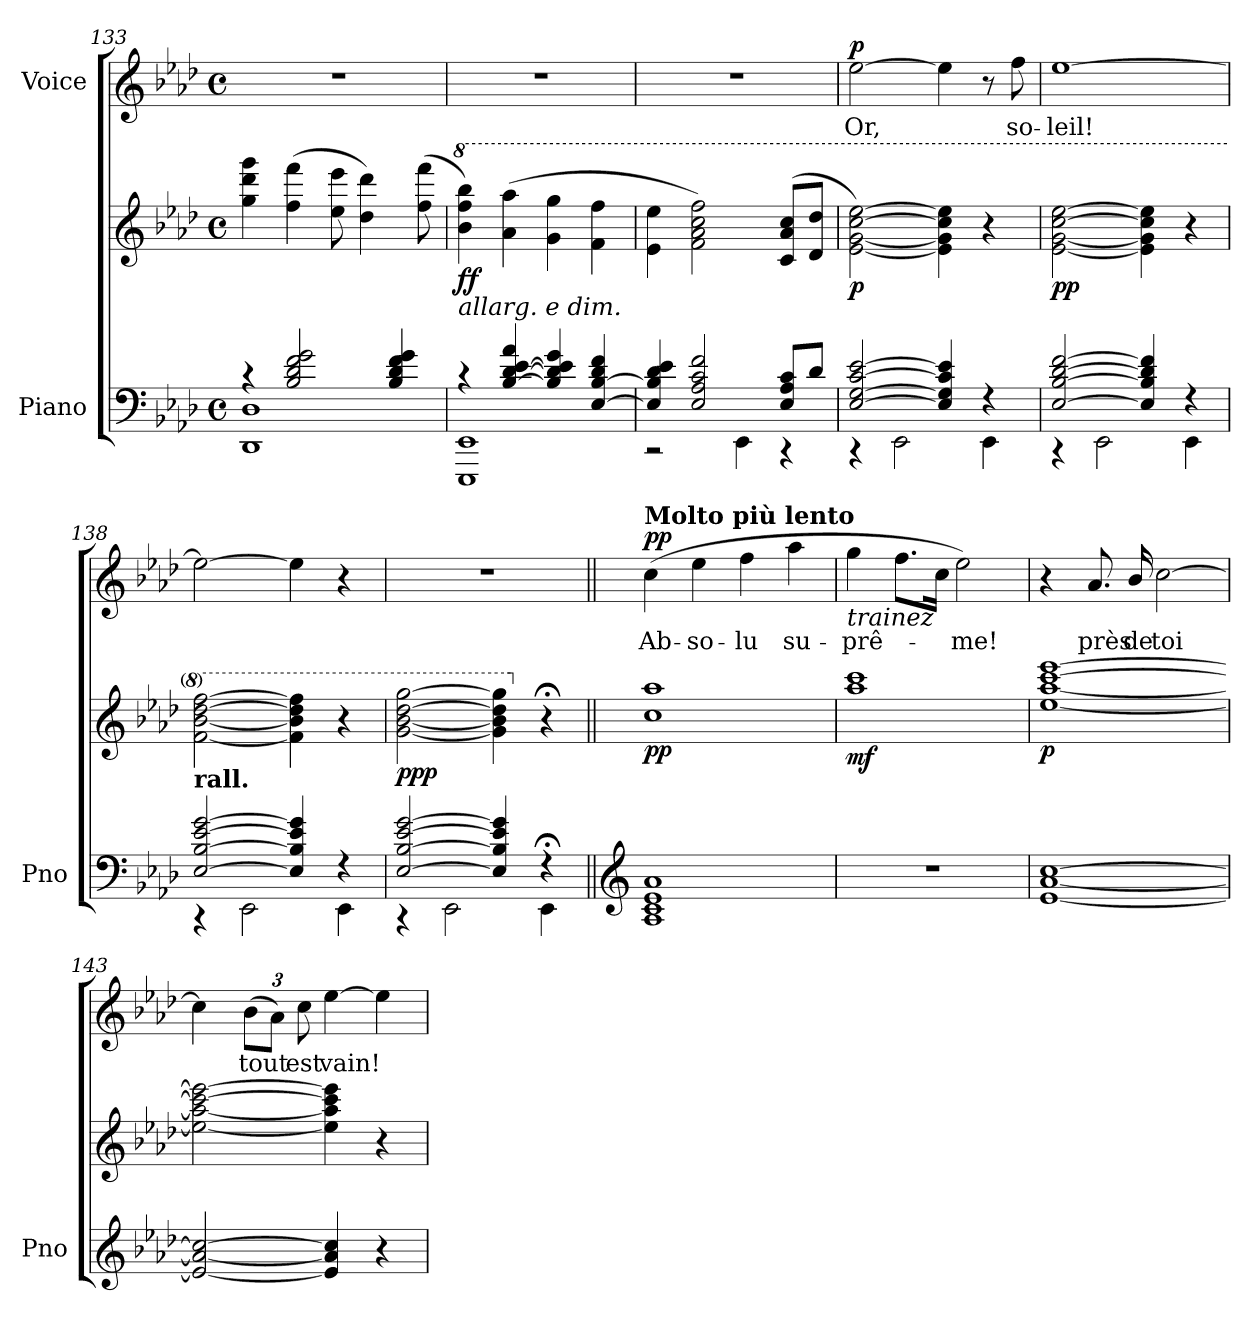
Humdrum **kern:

**kern	**kern	**dynam	**kern	**text	**dynam
*part2	*part2	*part2	*part1	*part1	*part1
*staff3	*staff2	*staff2/3	*staff1	*staff1	*staff1
*I"Piano	*	*	*I"Voice	*	*
*I'Pno	*	*	*	*	*
*clefF4	*clefG2	*	*clefG2	*	*
*k[b-e-a-d-]	*k[b-e-a-d-]	*	*k[b-e-a-d-]	*	*
*M4/4	*M4/4	*	*M4/4	*	*
*met(c)	*met(c)	*	*met(c)	*	*
=133	=133	=133	=133	=133	=133
*^	*	*	*	*	*
4r	1DD- 1D-	4gg\ 4ddd-\ 4ggg\	.	1r	.	.
2B-/ 2d-/ 2f/ 2g/	.	(4ff\ 4fff\	.	.	.	.
.	.	8ee-\ 8eee-\	.	.	.	.
.	.	4dd-\ 4ddd-\)	.	.	.	.
4B-/ 4d-/ 4f/ 4g/	.	.	.	.	.	.
.	.	(8ff\ 8fff\	.	.	.	.
=134	=134	=134	=134	=134	=134	=134
*	*	*8va	*	*	*	*
!	!	!LO:TX:b:i:t=allarg.   e    dim.	!	!	!	!
!	!	!	!LO:DY:b	!	!	!
4r	1EEE- 1EE-	4bb-\ 4fff\ 4bbb-\)	ff	1r	.	.
[<4B-/ [<4d-/ [4e-/ 4a-/	.	(4aa-\ 4aaa-\	.	.	.	.
4B-/] 4d-/] 4e-/] 4g/	.	4gg\ 4ggg\	.	.	.	.
[<4E-/ [<4B-/ 4d-/ 4f/	.	4ff\ 4fff\	.	.	.	.
=135	=135	=135	=135	=135	=135	=135
4E-/] 4B-/] 4d-/ 4e-/	2r	4ee-\ 4eee-\	.	1r	.	.
2E-/ 2A-/ 2c/ 2f/	.	2ff\ 2aa-\ 2ccc\ 2fff\)	.	.	.	.
.	4EE-\	.	.	.	.	.
8E-/ 8A-/ 8c/L	4r	(>8cc/ 8aa-/ 8ccc/L	.	.	.	.
8d-/J	.	8dd-/ 8ddd-/J	.	.	.	.
=136	=136	=136	=136	=136	=136	=136
!	!	!	!LO:DY:b	!	!LO:LY:b	!LO:DY:a
[<2E-/ [<2G/ [2c/ [2e-/	4r	[2ee-\ [2gg\ [2ccc\ [2eee-\)	p	[2ee-\	Or,	p
.	2EE-\	.	.	.	.	.
4E-/] 4G/] 4c/] 4e-/]	.	4ee-\] 4gg\] 4ccc\] 4eee-\]	.	4ee-\]	.	.
4r	4EE-\	4r	.	8r	.	.
!	!	!	!	!	!LO:LY:b	!
.	.	.	.	8ff\	so-	.
=137	=137	=137	=137	=137	=137	=137
!	!	!	!LO:DY:b	!	!LO:LY:b	!
[<2E-/ [<2B-/ [2d-/ [2f/	4r	[2ee-\ [2gg\ [2ccc\ [2eee-\	pp	[1ee-	-leil!	.
.	2EE-\	.	.	.	.	.
4E-/] 4B-/] 4d-/] 4f/]	.	4ee-\] 4gg\] 4ccc\] 4eee-\]	.	.	.	.
4r	4EE-\	4r	.	.	.	.
!!LO:PB:g=z
=138	=138	=138	=138	=138	=138	=138
!	!	!LO:TX:b:B:t=rall.	!	!	!	!
[2E-/ [2B-/ [2e-/ [2g/	4r	[2ff\ [2bb-\ [2ddd-\ [2fff\	.	2ee-\_	.	.
.	2EE-\	.	.	.	.	.
4E-/] 4B-/] 4e-/] 4g/]	.	4ff\] 4bb-\] 4ddd-\] 4fff\]	.	4ee-\]	.	.
4r	4EE-\	4r	.	4r	.	.
=139	=139	=139	=139	=139	=139	=139
!	!	!	!LO:DY:b	!	!	!
[2E-/ [2B-/ [2e-/ [2g/	4r	[2gg\ [2bb-\ [2ddd-\ [2ggg\	ppp	1r	.	.
.	2EE-\	.	.	.	.	.
4E-/] 4B-/] 4e-/] 4g/]	.	4gg\] 4bb-\] 4ddd-\] 4ggg\]	.	.	.	.
*	*	*X8va	*	*	*	*
4r;<	4EE-\	4r;<	.	.	.	.
*v	*v	*	*	*	*	*
=140||	=140||	=140||	=140||	=140||	=140||
*clefG2	*	*	*	*	*
*^	*	*	*	*	*
!	!	!	!	!LO:TX:a:B:t=Molto più lento	!	!
!	!	!	!LO:DY:b	!	!LO:LY:b	!LO:DY:a
*v	*v	*	*	*	*	*
1A- 1c 1e- 1a-	1cc 1aa-	pp	(4cc\	Ab-	pp
!	!	!	!	!LO:LY:b	!
.	.	.	4ee-\	-so-	.
!	!	!	!	!LO:LY:b	!
.	.	.	4ff\	-lu	.
!	!	!	!	!LO:LY:b	!
.	.	.	4aa-\	su-	.
=141	=141	=141	=141	=141	=141
!	!	!	!LO:TX:b:i:t=trainez	!	!
!	!	!LO:DY:b	!	!LO:LY:b	!
1r	1aa- 1ccc	mf	4gg\	-prê-	.
.	.	.	8.ff\L	.	.
.	.	.	16cc\Jk	.	.
!	!	!	!	!LO:LY:b	!
.	.	.	2ee-\)	-me!	.
=142	=142	=142	=142	=142	=142
!	!	!LO:DY:b	!	!	!
[1e- [1a- [1cc	[1ee- [1aa- [1ccc [1eee-	p	4r	.	.
!	!	!	!	!LO:LY:b	!
.	.	.	8.a-/	près	.
!	!	!	!	!LO:LY:b	!
.	.	.	16b-/	de	.
!	!	!	!	!LO:LY:b	!
.	.	.	[2cc\	toi	.
=143	=143	=143	=143	=143	=143
2e-/_ 2a-/_ 2cc/_	2ee-\_ 2aa-\_ 2ccc\_ 2eee-\_	.	4cc\]	.	.
*	*	*	*Xbrackettup	*	*
!	!	!	!	!LO:LY:b	!
.	.	.	(12b-\L	tout	.
.	.	.	12a-\J)	.	.
!	!	!	!	!LO:LY:b	!
.	.	.	12cc\	est	.
!	!	!	!	!LO:LY:b	!
4e-/] 4a-/] 4cc/]	4ee-\] 4aa-\] 4ccc\] 4eee-\]	.	[4ee-\	vain!	.
4r	4r	.	4ee-\]	.	.
=	=	=	=	=	=
*-	*-	*-	*-	*-	*-
